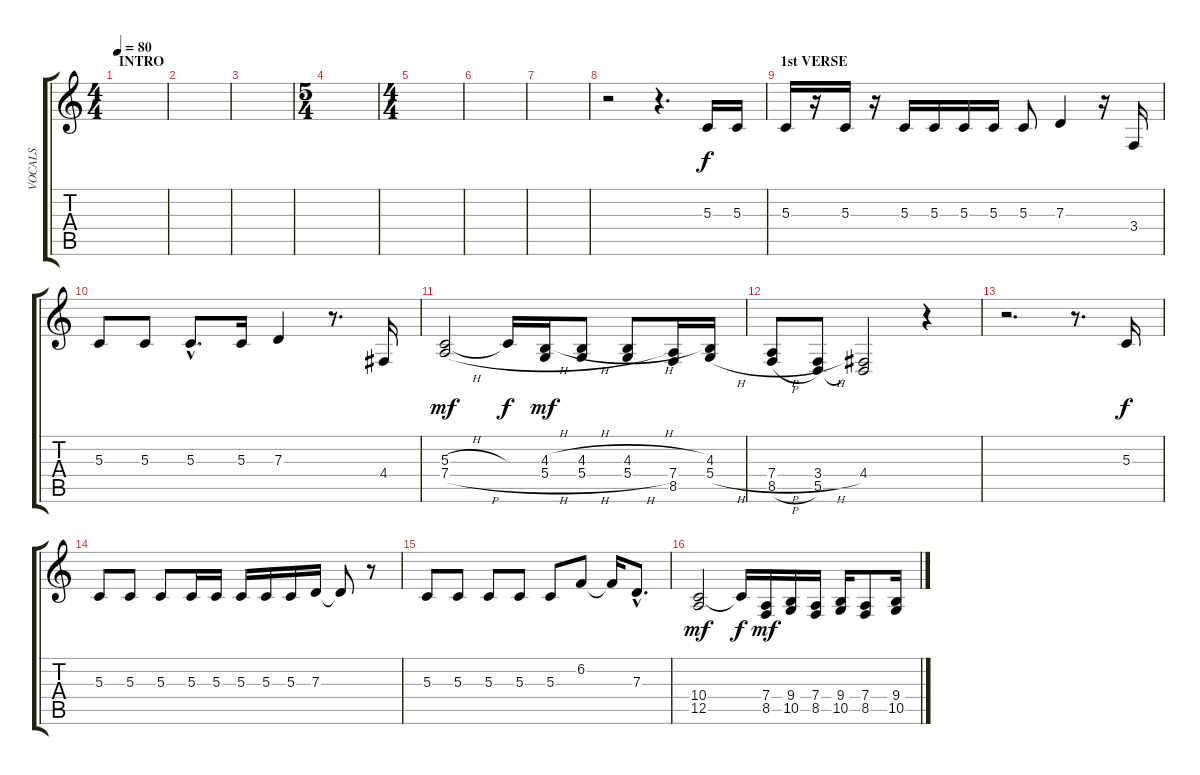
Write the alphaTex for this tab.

\track ("VOCALS" "VOCALS") {instrument lead6voice}
\staff {score tabs}
\tuning (E4 B3 G3 D3 A2 E2) {hide}
\ts (4 4)
\section ("" "INTRO")
\tempo 80
\clef g2
\ks c
|
|
|
\ts (5 4)
|
\ts (4 4)
|
|
|
r.2 r.4{d} 5.3.16 5.3.16 |
\section ("" "1st VERSE")
5.3.16 r.16 5.3.16 r.16 5.3.16 5.3.16 5.3.16 5.3.16 5.3.8 7.3.4 r.16 3.4.16 |
5.3.8 5.3.8 5.3{hac}.8{d} 5.3.16 7.3.4 r.8{d} 4.4.16 |
(5.3{h} 7.4{h}).2{dy mf} 5.3{t}.16{dy f} (4.3{h} 5.4{h}).16{dy mf} (4.3{h} 5.4{h}).8 (4.3{h} 5.4{h}).8 (7.4 8.5).16 (4.3 5.4{h}).16 |
(7.4{h} 8.5{h}).8 (3.4{h} 5.5).8 (4.4 5.5{t}).2 r.4 |
r.2{d} r.8{d} 5.3.16{dy f} |
5.3.8 5.3.8 5.3.8 5.3.16 5.3.16 5.3.16 5.3.16 5.3.16 7.3.16 7.3{t}.8 r.8 |
5.3.8 5.3.8 5.3.8 5.3.8 5.3.8 6.2.8 6.2{t}.16 7.3{hac}.8{d} |
(10.4 12.5).2{dy mf} 10.4{t}.16{dy f} (7.4 8.5).16{dy mf} (9.4 10.5).16 (7.4 8.5).16 (9.4 10.5).16 (7.4 8.5).8 (9.4{h} 10.5{h}).16
